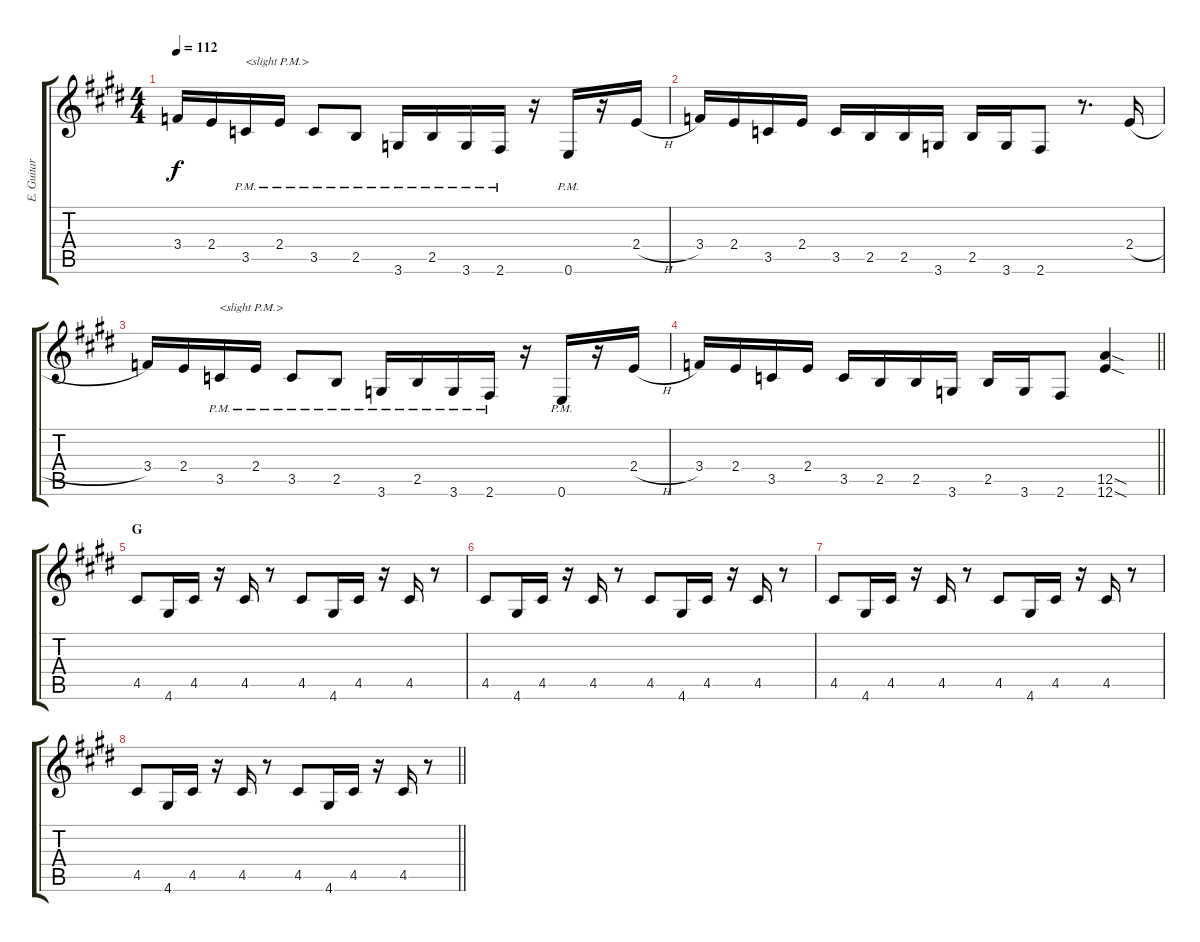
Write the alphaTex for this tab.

\track ("E. Guitar I" "E. Guitar ") {instrument overdrivenguitar}
\staff {score tabs}
\tuning (E4 B3 G3 D3 A2 E2) {hide}
\ts (4 4)
\tempo 112
\clef g2
\ks e
3.4.16{dy f} 2.4.16 3.5{pm}.16{txt "<slight P.M.>"} 2.4{pm}.16 3.5{pm}.8 2.5{pm}.8 3.6{pm}.16 2.5{pm}.16 3.6{pm}.16 2.6{pm}.16 r.16 0.6{pm}.16 r.16 2.4{h}.16 |
3.4.16 2.4.16 3.5.16 2.4.16 3.5.16 2.5.16 2.5.16 3.6.16 2.5.16 3.6.16 2.6.8 r.8{d} 2.4{h}.16 |
3.4.16 2.4.16 3.5{pm}.16{txt "<slight P.M.>"} 2.4{pm}.16 3.5{pm}.8 2.5{pm}.8 3.6{pm}.16 2.5{pm}.16 3.6{pm}.16 2.6{pm}.16 r.16 0.6{pm}.16 r.16 2.4{h}.16 |
\barLineRight lightlight
3.4.16 2.4.16 3.5.16 2.4.16 3.5.16 2.5.16 2.5.16 3.6.16 2.5.16 3.6.16 2.6.8 (12.5{sod} 12.6{sod}).4 |
\section ("" "G")
4.5.8 4.6.16 4.5.16 r.16 4.5.16 r.8 4.5.8 4.6.16 4.5.16 r.16 4.5.16 r.8 |
4.5.8 4.6.16 4.5.16 r.16 4.5.16 r.8 4.5.8 4.6.16 4.5.16 r.16 4.5.16 r.8 |
4.5.8 4.6.16 4.5.16 r.16 4.5.16 r.8 4.5.8 4.6.16 4.5.16 r.16 4.5.16 r.8 |
\barLineRight lightlight
4.5.8 4.6.16 4.5.16 r.16 4.5.16 r.8 4.5.8 4.6.16 4.5.16 r.16 4.5.16 r.8
